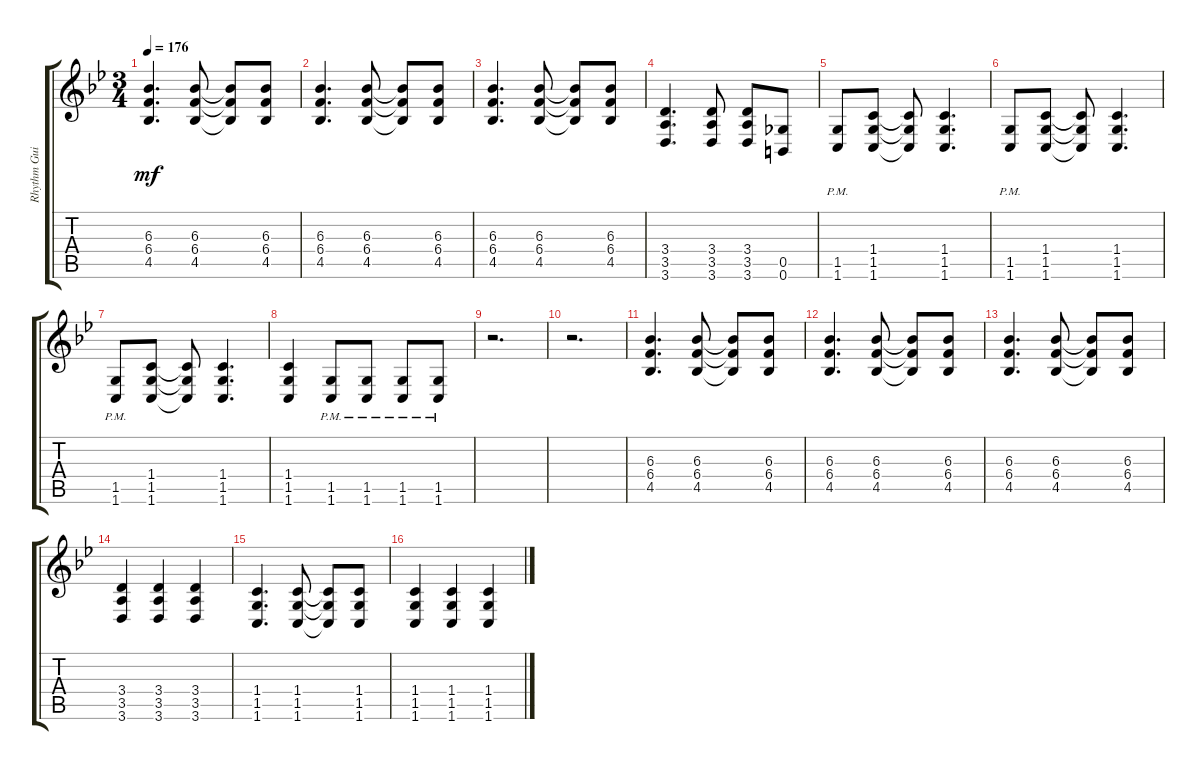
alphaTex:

\track ("Rhythm Guitar" "Rhythm Gui") {instrument overdrivenguitar}
\staff {score tabs}
\tuning (Db4 Ab3 E3 B2 Gb2 B1) {hide}
\ts (3 4)
\tempo 176
\clef g2
\ks bb
(6.3 6.4 4.5).4{d dy mf} (6.3 6.4 4.5).8 (6.3{t} 6.4{t} 4.5{t}).8 (6.3 6.4 4.5).8 |
(6.3 6.4 4.5).4{d} (6.3 6.4 4.5).8 (6.3{t} 6.4{t} 4.5{t}).8 (6.3 6.4 4.5).8 |
(6.3 6.4 4.5).4{d} (6.3 6.4 4.5).8 (6.3{t} 6.4{t} 4.5{t}).8 (6.3 6.4 4.5).8 |
(3.4 3.5 3.6).4{d} (3.4 3.5 3.6).8 (3.4 3.5 3.6).8 (0.5 0.6).8 |
(1.5{pm} 1.6{pm}).8 (1.4 1.5 1.6).8 (1.4{t} 1.5{t} 1.6{t}).8 (1.4 1.5 1.6).4{d} |
(1.5{pm} 1.6{pm}).8 (1.4 1.5 1.6).8 (1.4{t} 1.5{t} 1.6{t}).8 (1.4 1.5 1.6).4{d} |
(1.5{pm} 1.6{pm}).8 (1.4 1.5 1.6).8 (1.4{t} 1.5{t} 1.6{t}).8 (1.4 1.5 1.6).4{d} |
(1.4 1.5 1.6).4 (1.5{pm} 1.6{pm}).8 (1.5{pm} 1.6{pm}).8 (1.5{pm} 1.6{pm}).8 (1.5{pm} 1.6{pm}).8 |
r.2{d} |
r.2{d} |
(6.3 6.4 4.5).4{d} (6.3 6.4 4.5).8 (6.3{t} 6.4{t} 4.5{t}).8 (6.3 6.4 4.5).8 |
(6.3 6.4 4.5).4{d} (6.3 6.4 4.5).8 (6.3{t} 6.4{t} 4.5{t}).8 (6.3 6.4 4.5).8 |
(6.3 6.4 4.5).4{d} (6.3 6.4 4.5).8 (6.3{t} 6.4{t} 4.5{t}).8 (6.3 6.4 4.5).8 |
(3.4 3.5 3.6).4 (3.4 3.5 3.6).4 (3.4 3.5 3.6).4 |
(1.4 1.5 1.6).4{d} (1.4 1.5 1.6).8 (1.4{t} 1.5{t} 1.6{t}).8 (1.4 1.5 1.6).8 |
(1.4 1.5 1.6).4 (1.4 1.5 1.6).4 (1.4 1.5 1.6).4
